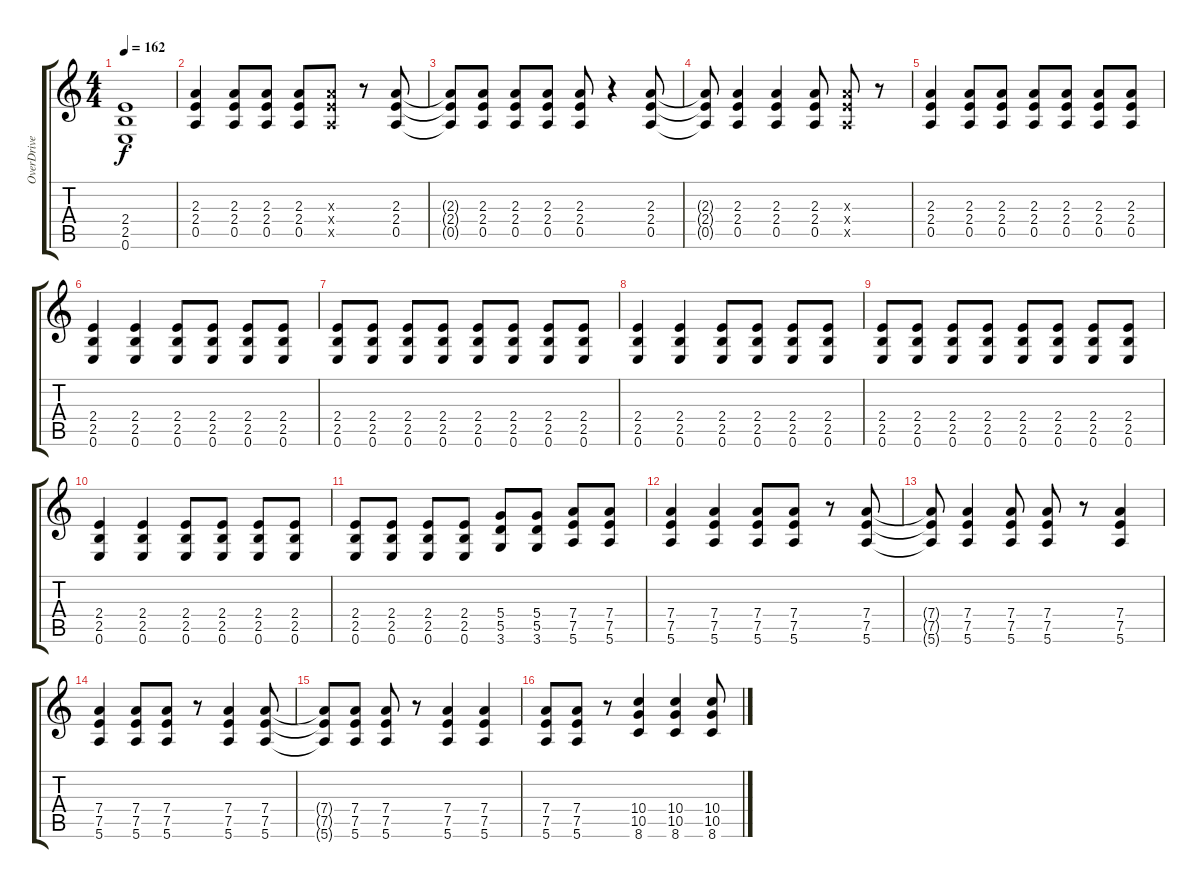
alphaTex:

\track ("OverDrive" "OverDrive") {instrument overdrivenguitar}
\staff {score tabs}
\tuning (E4 B3 G3 D3 A2 E2) {hide}
\ts (4 4)
\tempo 162
\clef g2
\ks c
(2.4{t} 2.5{t} 0.6{t}).1{dy f} |
(2.3 2.4 0.5).4{instrument distortionguitar} (2.3 2.4 0.5).8 (2.3 2.4 0.5).8 (2.3 2.4 0.5).8 (2.3{x} 2.4{x} 0.5{x}).8 r.8 (2.3 2.4 0.5).8 |
(2.3{t} 2.4{t} 0.5{t}).8 (2.3 2.4 0.5).8 (2.3 2.4 0.5).8 (2.3 2.4 0.5).8 (2.3 2.4 0.5).8 r.4 (2.3 2.4 0.5).8 |
(2.3{t} 2.4{t} 0.5{t}).8 (2.3 2.4 0.5).4 (2.3 2.4 0.5).4 (2.3 2.4 0.5).8 (2.3{x} 2.4{x} 0.5{x}).8 r.8 |
(2.3 2.4 0.5).4 (2.3 2.4 0.5).8 (2.3 2.4 0.5).8 (2.3 2.4 0.5).8 (2.3 2.4 0.5).8 (2.3 2.4 0.5).8 (2.3 2.4 0.5).8 |
(2.4 2.5 0.6).4 (2.4 2.5 0.6).4 (2.4 2.5 0.6).8 (2.4 2.5 0.6).8 (2.4 2.5 0.6).8 (2.4 2.5 0.6).8 |
(2.4 2.5 0.6).8 (2.4 2.5 0.6).8 (2.4 2.5 0.6).8 (2.4 2.5 0.6).8 (2.4 2.5 0.6).8 (2.4 2.5 0.6).8 (2.4 2.5 0.6).8 (2.4 2.5 0.6).8 |
(2.4 2.5 0.6).4 (2.4 2.5 0.6).4 (2.4 2.5 0.6).8 (2.4 2.5 0.6).8 (2.4 2.5 0.6).8 (2.4 2.5 0.6).8 |
(2.4 2.5 0.6).8 (2.4 2.5 0.6).8 (2.4 2.5 0.6).8 (2.4 2.5 0.6).8 (2.4 2.5 0.6).8 (2.4 2.5 0.6).8 (2.4 2.5 0.6).8 (2.4 2.5 0.6).8 |
(2.4 2.5 0.6).4 (2.4 2.5 0.6).4 (2.4 2.5 0.6).8 (2.4 2.5 0.6).8 (2.4 2.5 0.6).8 (2.4 2.5 0.6).8 |
(2.4 2.5 0.6).8 (2.4 2.5 0.6).8 (2.4 2.5 0.6).8 (2.4 2.5 0.6).8 (5.4 5.5 3.6).8 (5.4 5.5 3.6).8 (7.4 7.5 5.6).8 (7.4 7.5 5.6).8 |
(7.4 7.5 5.6).4{volume 10 instrument distortionguitar} (7.4 7.5 5.6).4 (7.4 7.5 5.6).8 (7.4 7.5 5.6).8 r.8 (7.4 7.5 5.6).8 |
(7.4{t} 7.5{t} 5.6{t}).8 (7.4 7.5 5.6).4 (7.4 7.5 5.6).8 (7.4 7.5 5.6).8 r.8 (7.4 7.5 5.6).4 |
(7.4 7.5 5.6).4 (7.4 7.5 5.6).8 (7.4 7.5 5.6).8 r.8 (7.4 7.5 5.6).4 (7.4 7.5 5.6).8 |
(7.4{t} 7.5{t} 5.6{t}).8 (7.4 7.5 5.6).8 (7.4 7.5 5.6).8 r.8 (7.4 7.5 5.6).4 (7.4 7.5 5.6).4 |
(7.4 7.5 5.6).8 (7.4 7.5 5.6).8 r.8 (10.4 10.5 8.6).4 (10.4 10.5 8.6).4 (10.4 10.5 8.6).8
